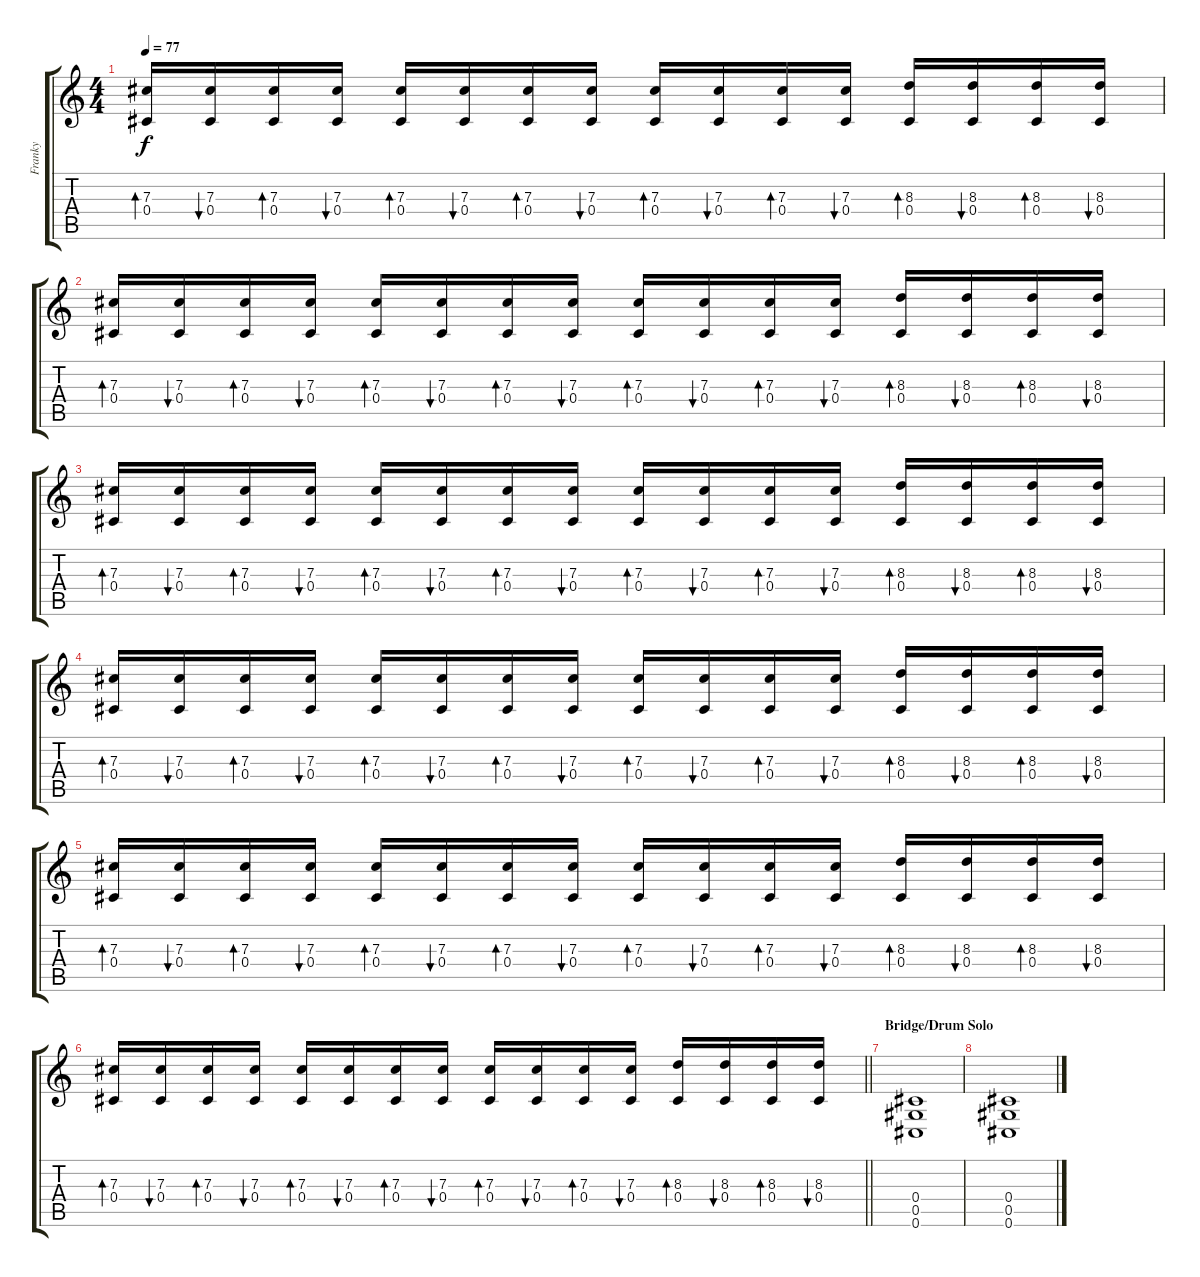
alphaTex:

\track ("Franky" "Franky") {instrument distortionguitar}
\staff {score tabs}
\tuning (Eb4 Bb3 Gb3 Db3 Ab2 Db2) {hide}
\ts (4 4)
\tempo 77
\clef g2
\ks c
(7.3 0.4).16{bd 60 dy f} (7.3 0.4).16{bu 60} (7.3 0.4).16{bd 60} (7.3 0.4).16{bu 60} (7.3 0.4).16{bd 60} (7.3 0.4).16{bu 60} (7.3 0.4).16{bd 60} (7.3 0.4).16{bu 60} (7.3 0.4).16{bd 60} (7.3 0.4).16{bu 60} (7.3 0.4).16{bd 60} (7.3 0.4).16{bu 60} (8.3 0.4).16{bd 60} (8.3 0.4).16{bu 60} (8.3 0.4).16{bd 60} (8.3 0.4).16{bu 60} |
(7.3 0.4).16{bd 60} (7.3 0.4).16{bu 60} (7.3 0.4).16{bd 60} (7.3 0.4).16{bu 60} (7.3 0.4).16{bd 60} (7.3 0.4).16{bu 60} (7.3 0.4).16{bd 60} (7.3 0.4).16{bu 60} (7.3 0.4).16{bd 60} (7.3 0.4).16{bu 60} (7.3 0.4).16{bd 60} (7.3 0.4).16{bu 60} (8.3 0.4).16{bd 60} (8.3 0.4).16{bu 60} (8.3 0.4).16{bd 60} (8.3 0.4).16{bu 60} |
(7.3 0.4).16{bd 60} (7.3 0.4).16{bu 60} (7.3 0.4).16{bd 60} (7.3 0.4).16{bu 60} (7.3 0.4).16{bd 60} (7.3 0.4).16{bu 60} (7.3 0.4).16{bd 60} (7.3 0.4).16{bu 60} (7.3 0.4).16{bd 60} (7.3 0.4).16{bu 60} (7.3 0.4).16{bd 60} (7.3 0.4).16{bu 60} (8.3 0.4).16{bd 60} (8.3 0.4).16{bu 60} (8.3 0.4).16{bd 60} (8.3 0.4).16{bu 60} |
(7.3 0.4).16{bd 60} (7.3 0.4).16{bu 60} (7.3 0.4).16{bd 60} (7.3 0.4).16{bu 60} (7.3 0.4).16{bd 60} (7.3 0.4).16{bu 60} (7.3 0.4).16{bd 60} (7.3 0.4).16{bu 60} (7.3 0.4).16{bd 60} (7.3 0.4).16{bu 60} (7.3 0.4).16{bd 60} (7.3 0.4).16{bu 60} (8.3 0.4).16{bd 60} (8.3 0.4).16{bu 60} (8.3 0.4).16{bd 60} (8.3 0.4).16{bu 60} |
(7.3 0.4).16{bd 60} (7.3 0.4).16{bu 60} (7.3 0.4).16{bd 60} (7.3 0.4).16{bu 60} (7.3 0.4).16{bd 60} (7.3 0.4).16{bu 60} (7.3 0.4).16{bd 60} (7.3 0.4).16{bu 60} (7.3 0.4).16{bd 60} (7.3 0.4).16{bu 60} (7.3 0.4).16{bd 60} (7.3 0.4).16{bu 60} (8.3 0.4).16{bd 60} (8.3 0.4).16{bu 60} (8.3 0.4).16{bd 60} (8.3 0.4).16{bu 60} |
\barLineRight lightlight
(7.3 0.4).16{bd 60} (7.3 0.4).16{bu 60} (7.3 0.4).16{bd 60} (7.3 0.4).16{bu 60} (7.3 0.4).16{bd 60} (7.3 0.4).16{bu 60} (7.3 0.4).16{bd 60} (7.3 0.4).16{bu 60} (7.3 0.4).16{bd 60} (7.3 0.4).16{bu 60} (7.3 0.4).16{bd 60} (7.3 0.4).16{bu 60} (8.3 0.4).16{bd 60} (8.3 0.4).16{bu 60} (8.3 0.4).16{bd 60} (8.3 0.4).16{bu 60} |
\section ("" "Bridge/Drum Solo")
(0.4 0.5 0.6).1 |
(0.4 0.5 0.6).1
